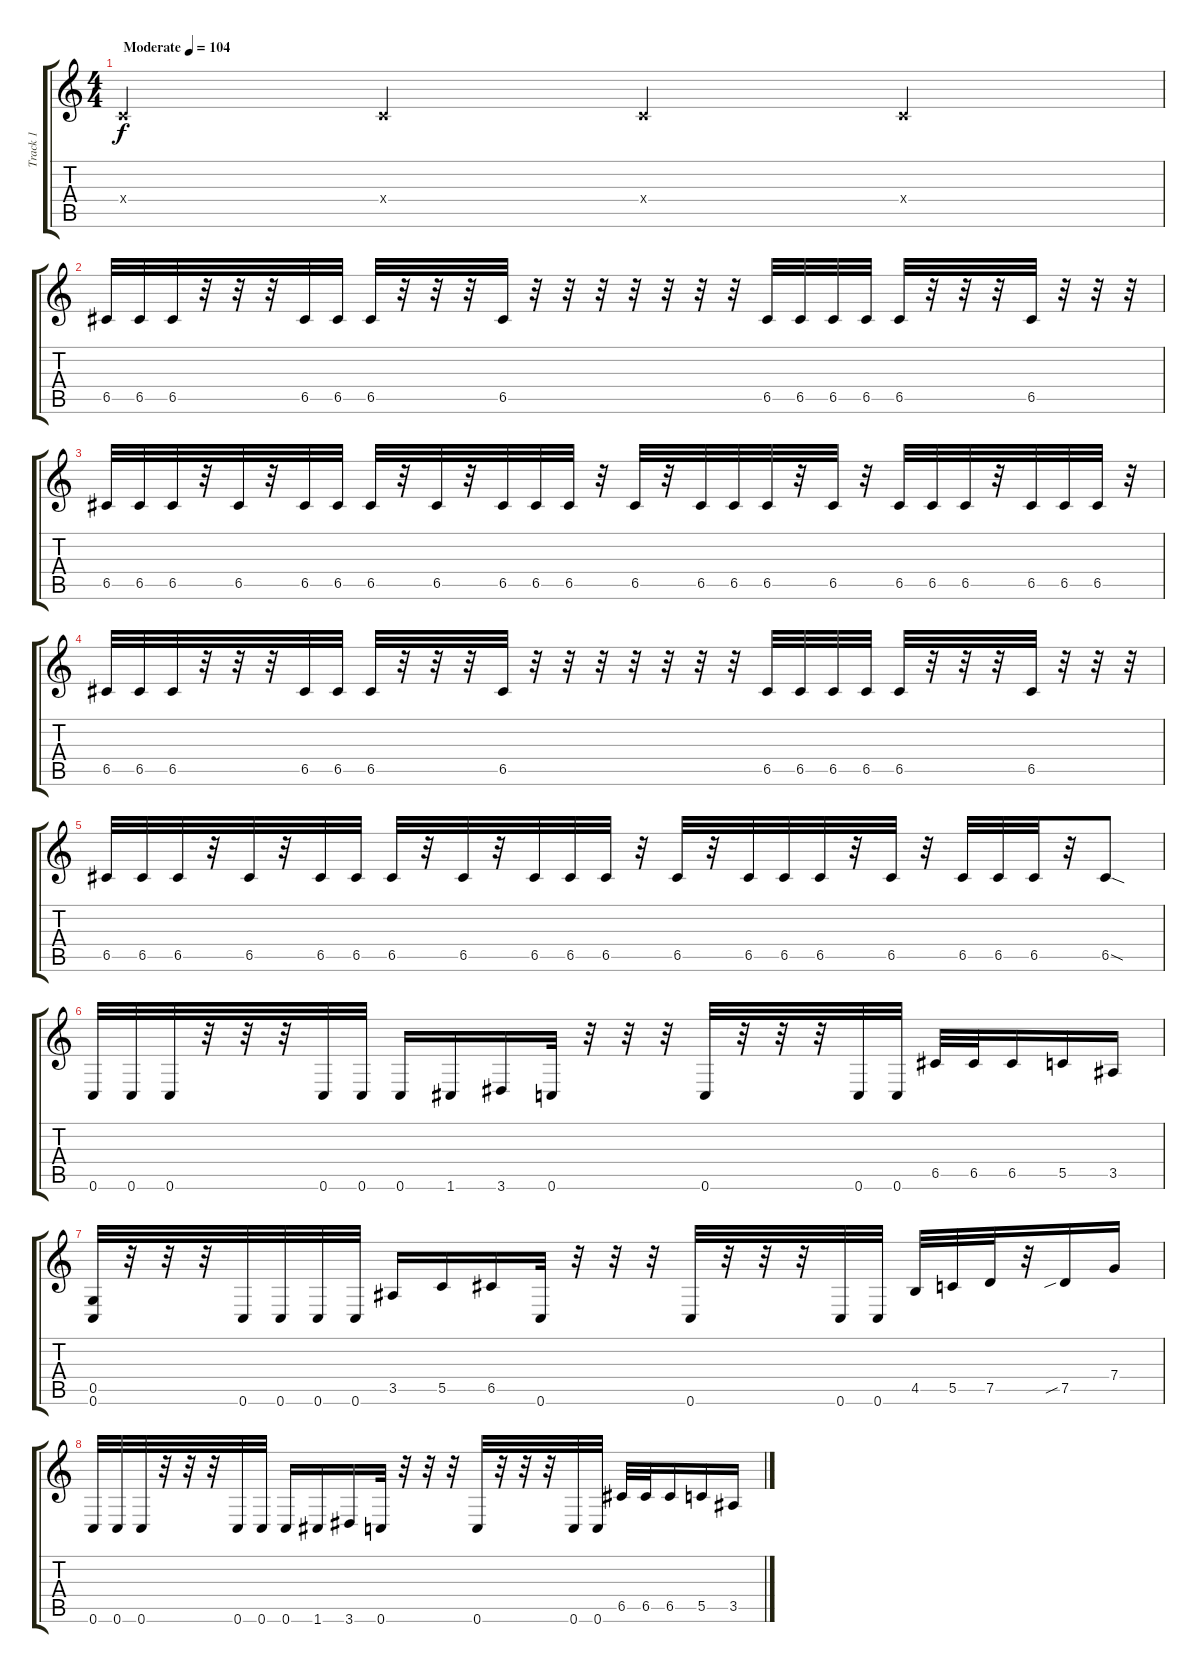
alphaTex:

\track ("Track 1" "Track 1") {instrument distortionguitar}
\staff {score tabs}
\tuning (D4 A3 F3 C3 G2 C2) {hide}
\ts (4 4)
\tempo (104 "Moderate")
\clef g2
\ks c
0.4{x}.4{dy f instrument distortionguitar} 0.4{x}.4 0.4{x}.4 0.4{x}.4 |
6.5.32 6.5.32 6.5.32 r.32 r.32 r.32 6.5.32 6.5.32 6.5.32 r.32 r.32 r.32 6.5.32 r.32 r.32 r.32 r.32 r.32 r.32 r.32 6.5.32 6.5.32 6.5.32 6.5.32 6.5.32 r.32 r.32 r.32 6.5.32 r.32 r.32 r.32 |
6.5.32 6.5.32 6.5.32 r.32 6.5.32 r.32 6.5.32 6.5.32 6.5.32 r.32 6.5.32 r.32 6.5.32 6.5.32 6.5.32 r.32 6.5.32 r.32 6.5.32 6.5.32 6.5.32 r.32 6.5.32 r.32 6.5.32 6.5.32 6.5.32 r.32 6.5.32 6.5.32 6.5.32 r.32 |
6.5.32 6.5.32 6.5.32 r.32 r.32 r.32 6.5.32 6.5.32 6.5.32 r.32 r.32 r.32 6.5.32 r.32 r.32 r.32 r.32 r.32 r.32 r.32 6.5.32 6.5.32 6.5.32 6.5.32 6.5.32 r.32 r.32 r.32 6.5.32 r.32 r.32 r.32 |
6.5.32 6.5.32 6.5.32 r.32 6.5.32 r.32 6.5.32 6.5.32 6.5.32 r.32 6.5.32 r.32 6.5.32 6.5.32 6.5.32 r.32 6.5.32 r.32 6.5.32 6.5.32 6.5.32 r.32 6.5.32 r.32 6.5.32 6.5.32 6.5.32 r.32 6.5{sod}.8 |
0.6.32 0.6.32 0.6.32 r.32 r.32 r.32 0.6.32 0.6.32 0.6.16 1.6.16 3.6.16 0.6.32 r.32 r.32 r.32 0.6.32 r.32 r.32 r.32 0.6.32 0.6.32 6.5.32 6.5.32 6.5.16 5.5.16 3.5.16 |
(0.5 0.6).32 r.32 r.32 r.32 0.6.32 0.6.32 0.6.32 0.6.32 3.5.16 5.5.16 6.5.16 0.6.32 r.32 r.32 r.32 0.6.32 r.32 r.32 r.32 0.6.32 0.6.32 4.5.32 5.5.32 7.5.32 r.32 7.5{sib}.16 7.4.16 |
0.6.32 0.6.32 0.6.32 r.32 r.32 r.32 0.6.32 0.6.32 0.6.16 1.6.16 3.6.16 0.6.32 r.32 r.32 r.32 0.6.32 r.32 r.32 r.32 0.6.32 0.6.32 6.5.32 6.5.32 6.5.16 5.5.16 3.5.16
